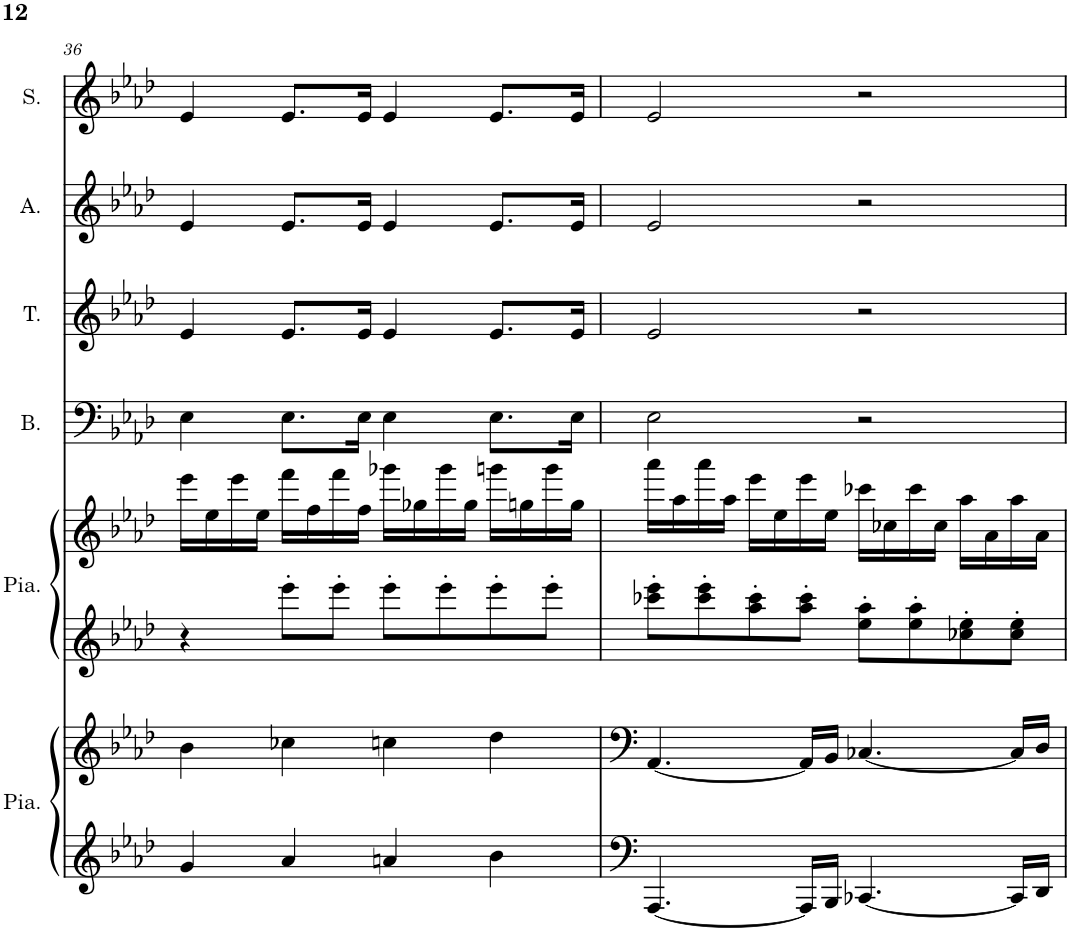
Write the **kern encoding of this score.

**kern	**kern	**kern	**kern	**kern	**kern	**kern	**kern
*part6	*part6	*part5	*part5	*part4	*part3	*part2	*part1
*staff8	*staff7	*staff6	*staff5	*staff4	*staff3	*staff2	*staff1
*I"Piano, main gauche	*	*I"Piano, main droite	*	*I"Basse	*I"Ténor	*I"Alto	*I"Soprano
*I'Pia.	*	*I'Pia.	*	*I'B.	*I'T.	*I'A.	*I'S.
!!LO:PB:g=z
*clefF4	*clefF4	*clefG2	*clefG2	*clefF4	*clefG2	*clefG2	*clefG2
*k[b-e-a-d-]	*k[b-e-a-d-]	*k[b-e-a-d-]	*k[b-e-a-d-]	*k[b-e-a-d-]	*k[b-e-a-d-]	*k[b-e-a-d-]	*k[b-e-a-d-]
*M4/4	*M4/4	*M4/4	*M4/4	*M4/4	*M4/4	*M4/4	*M4/4
=36	=36	=36	=36	=36	=36	=36	=36
4g/	4b-\	4r	16eee-\LL	4E-\	4e-/	4e-/	4e-/
.	.	.	16ee-\	.	.	.	.
.	.	.	16eee-\	.	.	.	.
.	.	.	16ee-\JJ	.	.	.	.
4a-/	4cc-X\	8eee-'\L	16fff\LL	8.E-\L	8.e-/L	8.e-/L	8.e-/L
.	.	.	16ff\	.	.	.	.
.	.	8eee-'\J	16fff\	.	.	.	.
.	.	.	16ff\JJ	16E-\Jk	16e-/Jk	16e-/Jk	16e-/Jk
4an/	4ccn\	8eee-'\L	16ggg-X\LL	4E-\	4e-/	4e-/	4e-/
.	.	.	16gg-X\	.	.	.	.
.	.	8eee-'\	16ggg-\	.	.	.	.
.	.	.	16gg-\JJ	.	.	.	.
4b-\	4dd-\	8eee-'\	16gggn\LL	8.E-\L	8.e-/L	8.e-/L	8.e-/L
.	.	.	16ggn\	.	.	.	.
.	.	8eee-'\J	16ggg\	.	.	.	.
.	.	.	16gg\JJ	16E-\Jk	16e-/Jk	16e-/Jk	16e-/Jk
=37	=37	=37	=37	=37	=37	=37	=37
[4.AAA-/	[4.AA-/	8ccc-X\' 8eee-\'L	16aaa-\LL	2E-\	2e-/	2e-/	2e-/
.	.	.	16aa-\	.	.	.	.
.	.	8ccc-\' 8eee-\'	16aaa-\	.	.	.	.
.	.	.	16aa-\JJ	.	.	.	.
.	.	8aa-\' 8ccc-\'	16eee-\LL	.	.	.	.
.	.	.	16ee-\	.	.	.	.
16AAA-/LL]	16AA-/LL]	8aa-\' 8ccc-\'J	16eee-\	.	.	.	.
16BBB-/JJ	16BB-/JJ	.	16ee-\JJ	.	.	.	.
[4.CC-X/	[4.C-X/	8ee-\' 8aa-\'L	16ccc-X\LL	2r	2r	2r	2r
.	.	.	16cc-X\	.	.	.	.
.	.	8ee-\' 8aa-\'	16ccc-\	.	.	.	.
.	.	.	16cc-\JJ	.	.	.	.
.	.	8cc-X\' 8ee-\'	16aa-\LL	.	.	.	.
.	.	.	16a-\	.	.	.	.
16CC-/LL]	16C-/LL]	8cc-\' 8ee-\'J	16aa-\	.	.	.	.
16DD-/JJ	16D-/JJ	.	16a-\JJ	.	.	.	.
=	=	=	=	=	=	=	=
*-	*-	*-	*-	*-	*-	*-	*-
